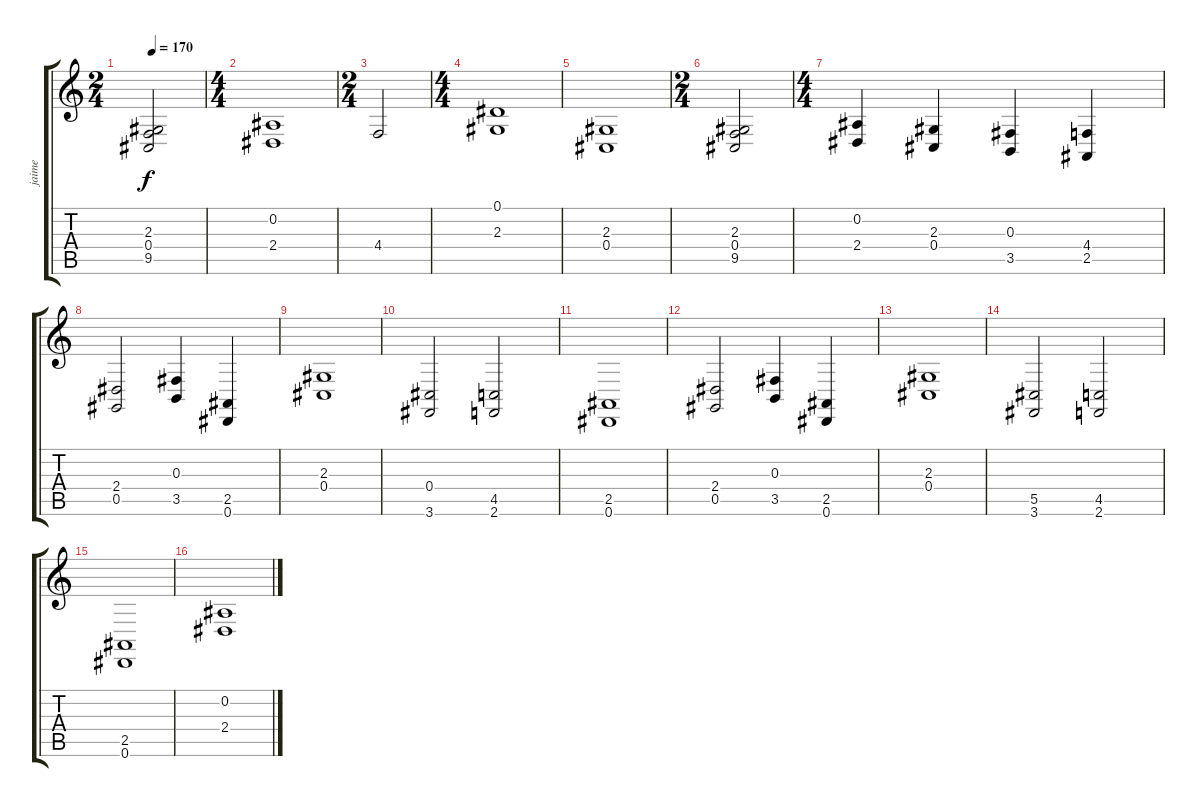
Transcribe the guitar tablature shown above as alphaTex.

\track ("jaime" "jaime") {instrument stringensemble1}
\staff {score tabs}
\tuning (Eb4 Bb3 Gb3 Db3 Ab2 Eb2) {hide}
\ts (2 4)
\tempo 170
\clef g2
\ks c
(2.3 0.4 9.5).2{dy f} |
\ts (4 4)
(0.2 2.4).1 |
\ts (2 4)
4.4.2 |
\ts (4 4)
(0.1 2.3).1 |
(2.3 0.4).1 |
\ts (2 4)
(2.3 0.4 9.5).2 |
\ts (4 4)
(0.2 2.4).4 (2.3 0.4).4 (0.3 3.5).4 (4.4 2.5).4 |
(2.4 0.5).2 (0.3 3.5).4 (2.5 0.6).4 |
(2.3 0.4).1 |
(0.4 3.6).2 (4.5 2.6).2 |
(2.5 0.6).1 |
(2.4 0.5).2 (0.3 3.5).4 (2.5 0.6).4 |
(2.3 0.4).1 |
(5.5 3.6).2 (4.5 2.6).2 |
(2.5 0.6).1 |
(0.2 2.4).1
